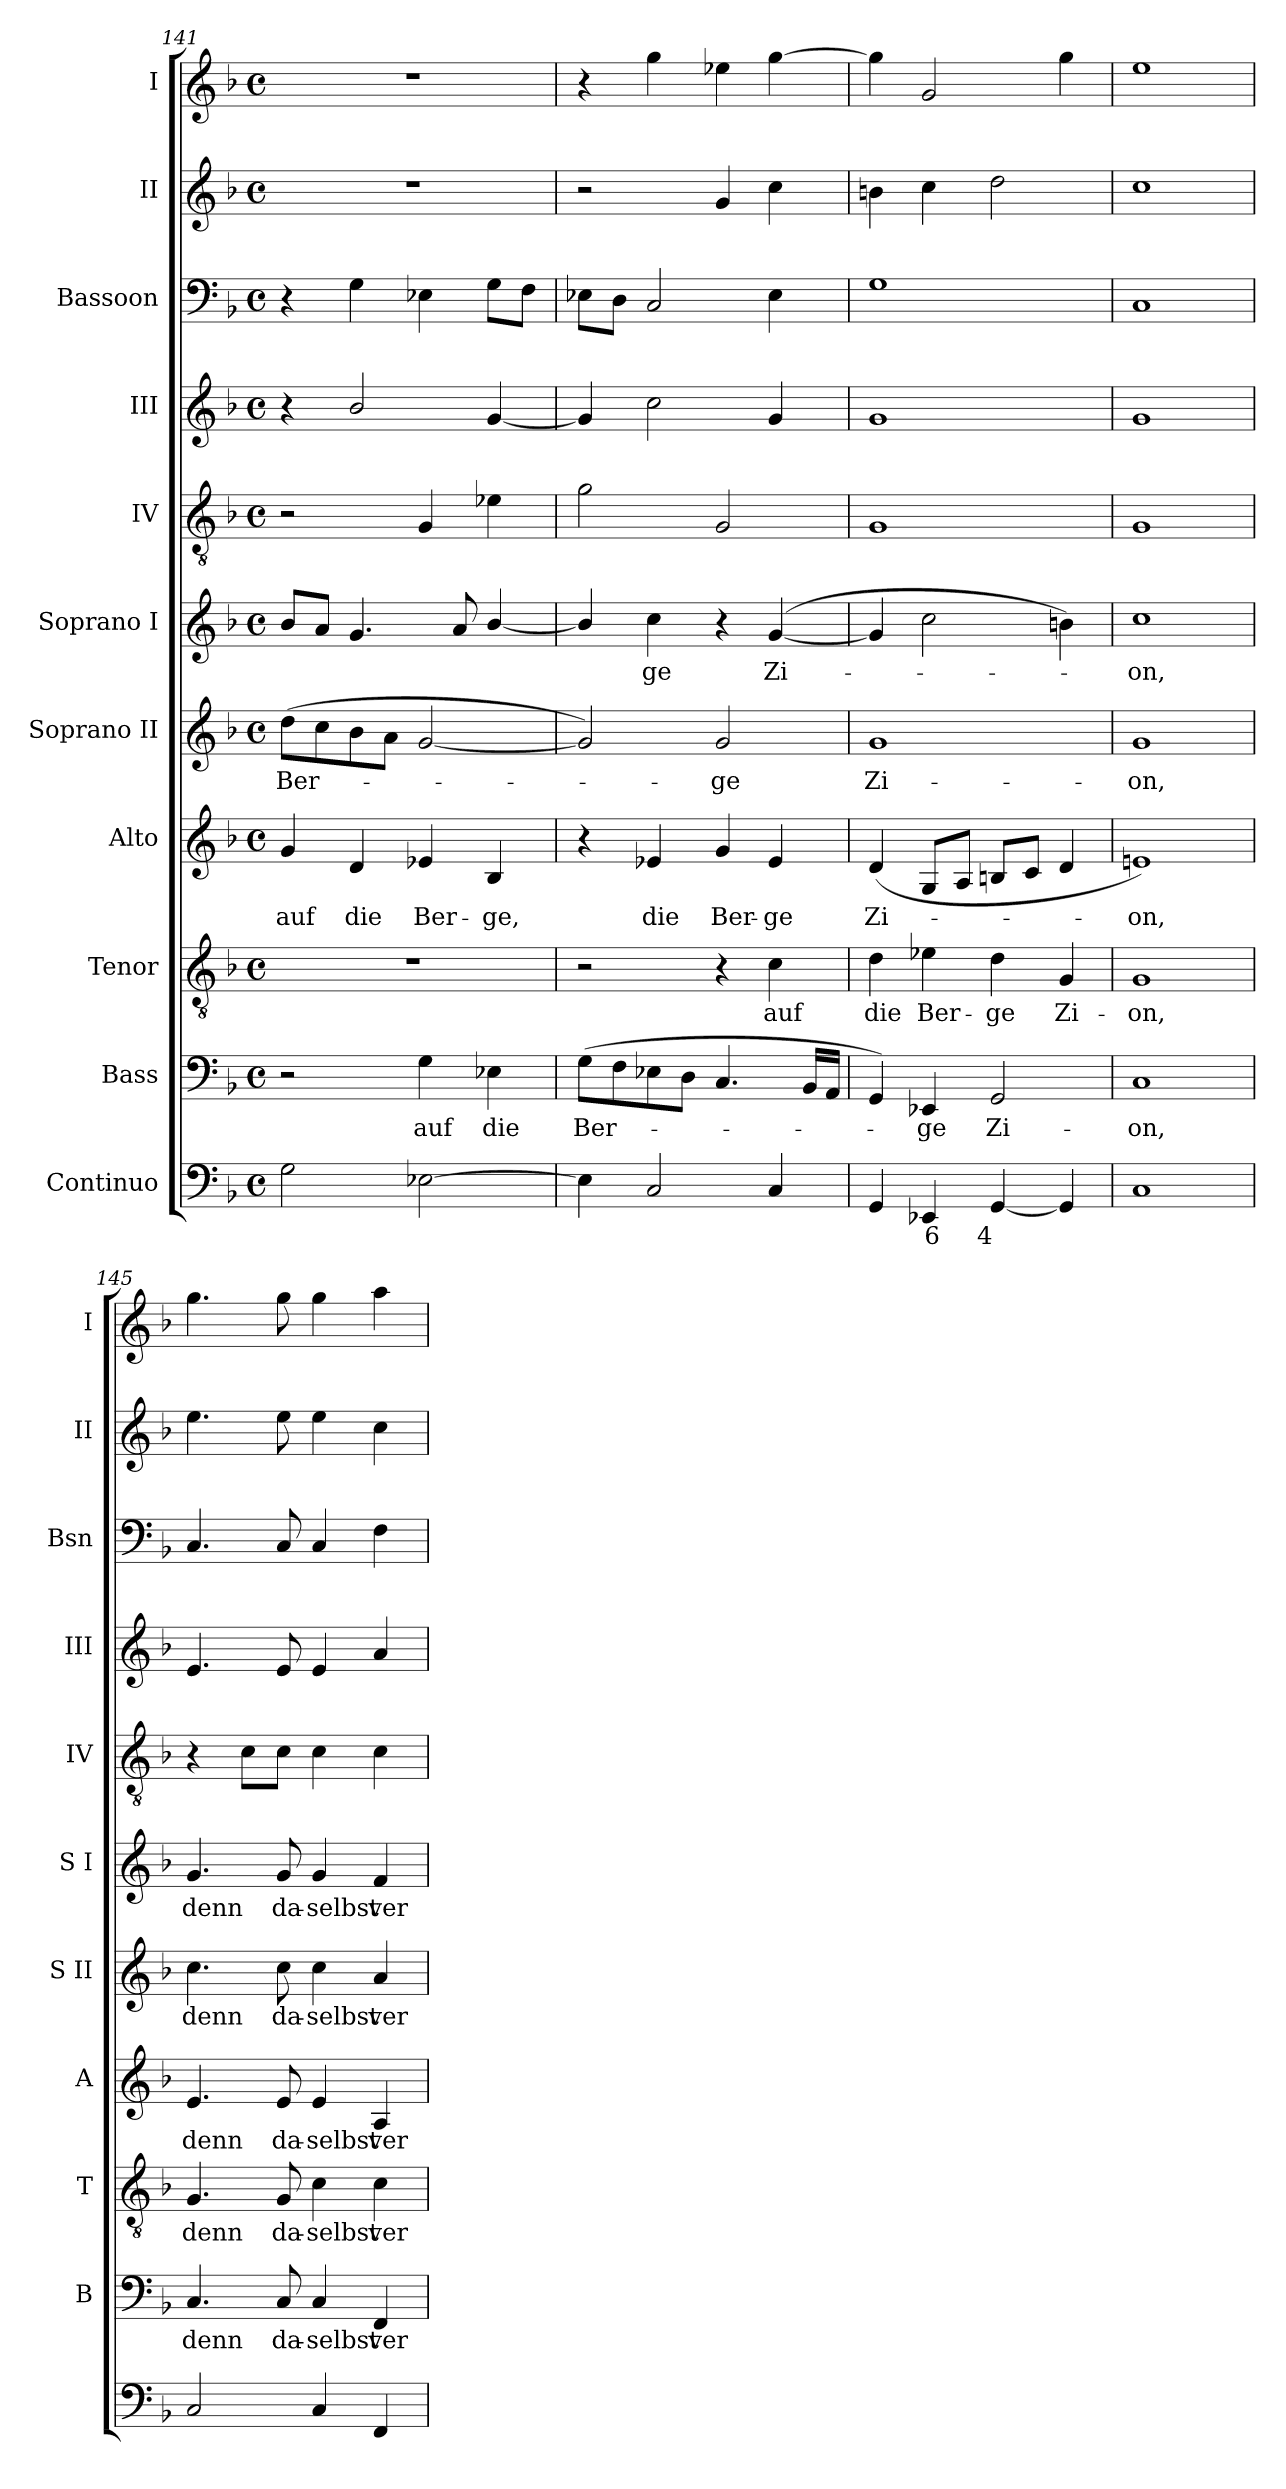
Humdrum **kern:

**kern	**text	**kern	**text	**kern	**text	**kern	**text	**kern	**text	**kern	**text	**kern	**kern	**kern	**kern	**kern
*part11	*part11	*part10	*part10	*part9	*part9	*part8	*part8	*part7	*part7	*part6	*part6	*part5	*part4	*part3	*part2	*part1
*staff11	*staff11	*staff10	*staff10	*staff9	*staff9	*staff8	*staff8	*staff7	*staff7	*staff6	*staff6	*staff5	*staff4	*staff3	*staff2	*staff1
*I"Continuo	*	*I"Bass	*	*I"Tenor	*	*I"Alto	*	*I"Soprano II	*	*I"Soprano I	*	*I"IV	*I"III	*I"Bassoon	*I"II	*I"I
*	*	*I'B	*	*I'T	*	*I'A	*	*I'S II	*	*I'S I	*	*I'IV	*I'III	*I'Bsn	*I'II	*I'I
!!LO:LB:g=z
*clefF4	*	*clefF4	*	*clefGv2	*	*clefG2	*	*clefG2	*	*clefG2	*	*clefGv2	*clefG2	*clefF4	*clefG2	*clefG2
*k[b-]	*	*k[b-]	*	*k[b-]	*	*k[b-]	*	*k[b-]	*	*k[b-]	*	*k[b-]	*k[b-]	*k[b-]	*k[b-]	*k[b-]
*F:	*	*F:	*	*F:	*	*F:	*	*F:	*	*F:	*	*F:	*F:	*F:	*F:	*F:
*M4/4	*	*M4/4	*	*M4/4	*	*M4/4	*	*M4/4	*	*M4/4	*	*M4/4	*M4/4	*M4/4	*M4/4	*M4/4
*met(c)	*	*met(c)	*	*met(c)	*	*met(c)	*	*met(c)	*	*met(c)	*	*met(c)	*met(c)	*met(c)	*met(c)	*met(c)
=141	=141	=141	=141	=141	=141	=141	=141	=141	=141	=141	=141	=141	=141	=141	=141	=141
!	!	!	!	!	!	!	!LO:LY:b	!	!LO:LY:b	!	!	!	!	!	!	!
2G	.	2r	.	1r	.	4g	auf	(>8ddL	Ber-	8b-L	.	2r	4r	4r	1r	1r
.	.	.	.	.	.	.	.	8cc	.	8aJ	.	.	.	.	.	.
!	!	!	!	!	!	!	!LO:LY:b	!	!	!	!	!	!	!	!	!
.	.	.	.	.	.	4d	die	8b-	.	4.g	.	.	2b-/	4G	.	.
.	.	.	.	.	.	.	.	8aJ	.	.	.	.	.	.	.	.
!	!	!	!LO:LY:b	!	!	!	!LO:LY:b	!	!	!	!	!	!	!	!	!
[2E-X	.	4G	auf	.	.	4e-X	Ber-	[2g	.	.	.	4G	.	4E-X	.	.
.	.	.	.	.	.	.	.	.	.	8a	.	.	.	.	.	.
!	!	!	!LO:LY:b	!	!	!	!LO:LY:b	!	!	!	!	!	!	!	!	!
.	.	4E-X	die	.	.	4B-	-ge,	.	.	[4b-/	.	4e-X	[4g	8GL	.	.
.	.	.	.	.	.	.	.	.	.	.	.	.	.	8FJ	.	.
=142	=142	=142	=142	=142	=142	=142	=142	=142	=142	=142	=142	=142	=142	=142	=142	=142
!	!	!	!LO:LY:b	!	!	!	!	!	!	!	!	!	!	!	!	!
4E-]	.	(>8GL	Ber-	2r	.	4r	.	2g])	.	4b-/]	.	2g	4g]	8E-XL	2r	4r
.	.	8F	.	.	.	.	.	.	.	.	.	.	.	8DJ	.	.
!	!	!	!	!	!	!	!LO:LY:b	!	!	!	!LO:LY:b	!	!	!	!	!
2C	.	8E-X	.	.	.	4e-X	die	.	.	4cc	ge	.	2cc	2C	.	4gg
.	.	8DJ	.	.	.	.	.	.	.	.	.	.	.	.	.	.
!	!	!	!	!	!	!	!LO:LY:b	!	!LO:LY:b	!	!	!	!	!	!	!
.	.	4.C	.	4r	.	4g	Ber-	2g	ge	4r	.	2G	.	.	4g	4ee-X
!	!	!	!	!	!LO:LY:b	!	!LO:LY:b	!	!	!	!LO:LY:b	!	!	!	!	!
4C	.	.	.	4c	auf	4e-	-ge	.	.	(<[4g	Zi-	.	4g	4E-	4cc	[4gg
.	.	16BB-LL	.	.	.	.	.	.	.	.	.	.	.	.	.	.
.	.	16AAJJ	.	.	.	.	.	.	.	.	.	.	.	.	.	.
=143	=143	=143	=143	=143	=143	=143	=143	=143	=143	=143	=143	=143	=143	=143	=143	=143
!	!	!	!	!	!LO:LY:b	!	!LO:LY:b	!	!LO:LY:b	!	!	!	!	!	!	!
4GG	.	4GG)	.	4d	die	(<4d	Zi-	1g	Zi-	4g]	.	1G	1g	1G	4bn	4gg]
!	!LO:LY:b	!	!LO:LY:b	!	!LO:LY:b	!	!	!	!	!	!	!	!	!	!	!
4EE-X	6	4EE-X	ge	4e-X	Ber-	8GL	.	.	.	2cc	.	.	.	.	4cc	2g
.	.	.	.	.	.	8AJ	.	.	.	.	.	.	.	.	.	.
!	!LO:LY:b	!	!LO:LY:b	!	!LO:LY:b	!	!	!	!	!	!	!	!	!	!	!
[4GG	4	2GG	Zi-	4d	-ge	8BnL	.	.	.	.	.	.	.	.	2dd	.
.	.	.	.	.	.	8cJ	.	.	.	.	.	.	.	.	.	.
!	!	!	!	!	!LO:LY:b	!	!	!	!	!	!	!	!	!	!	!
4GG]	.	.	.	4G	Zi-	4d	.	.	.	4bn)	.	.	.	.	.	4gg
=144	=144	=144	=144	=144	=144	=144	=144	=144	=144	=144	=144	=144	=144	=144	=144	=144
!	!	!	!LO:LY:b	!	!LO:LY:b	!	!LO:LY:b	!	!LO:LY:b	!	!LO:LY:b	!	!	!	!	!
1C	.	1C	-on,	1G	-on,	1en)	on,	1g	-on,	1cc	on,	1G	1g	1C	1cc	1ee
=145	=145	=145	=145	=145	=145	=145	=145	=145	=145	=145	=145	=145	=145	=145	=145	=145
!	!	!	!LO:LY:b	!	!LO:LY:b	!	!LO:LY:b	!	!LO:LY:b	!	!LO:LY:b	!	!	!	!	!
2C	.	4.C	denn	4.G	denn	4.e	denn	4.cc	denn	4.g	denn	4r	4.e	4.C	4.ee	4.gg
.	.	.	.	.	.	.	.	.	.	.	.	8cL	.	.	.	.
!	!	!	!LO:LY:b	!	!LO:LY:b	!	!LO:LY:b	!	!LO:LY:b	!	!LO:LY:b	!	!	!	!	!
.	.	8C	da-	8G	da-	8e	da-	8cc	da-	8g	da-	8cJ	8e	8C	8ee	8gg
!	!	!	!LO:LY:b	!	!LO:LY:b	!	!LO:LY:b	!	!LO:LY:b	!	!LO:LY:b	!	!	!	!	!
4C	.	4C	-selbst	4c	-selbst	4e	-selbst	4cc	-selbst	4g	-selbst	4c	4e	4C	4ee	4gg
!	!	!	!LO:LY:b	!	!LO:LY:b	!	!LO:LY:b	!	!LO:LY:b	!	!LO:LY:b	!	!	!	!	!
4FF	.	4FF	ver-	4c	ver-	4A	ver-	4a	ver-	4f	ver-	4c	4a	4F	4cc	4aa
=	=	=	=	=	=	=	=	=	=	=	=	=	=	=	=	=
*-	*-	*-	*-	*-	*-	*-	*-	*-	*-	*-	*-	*-	*-	*-	*-	*-
